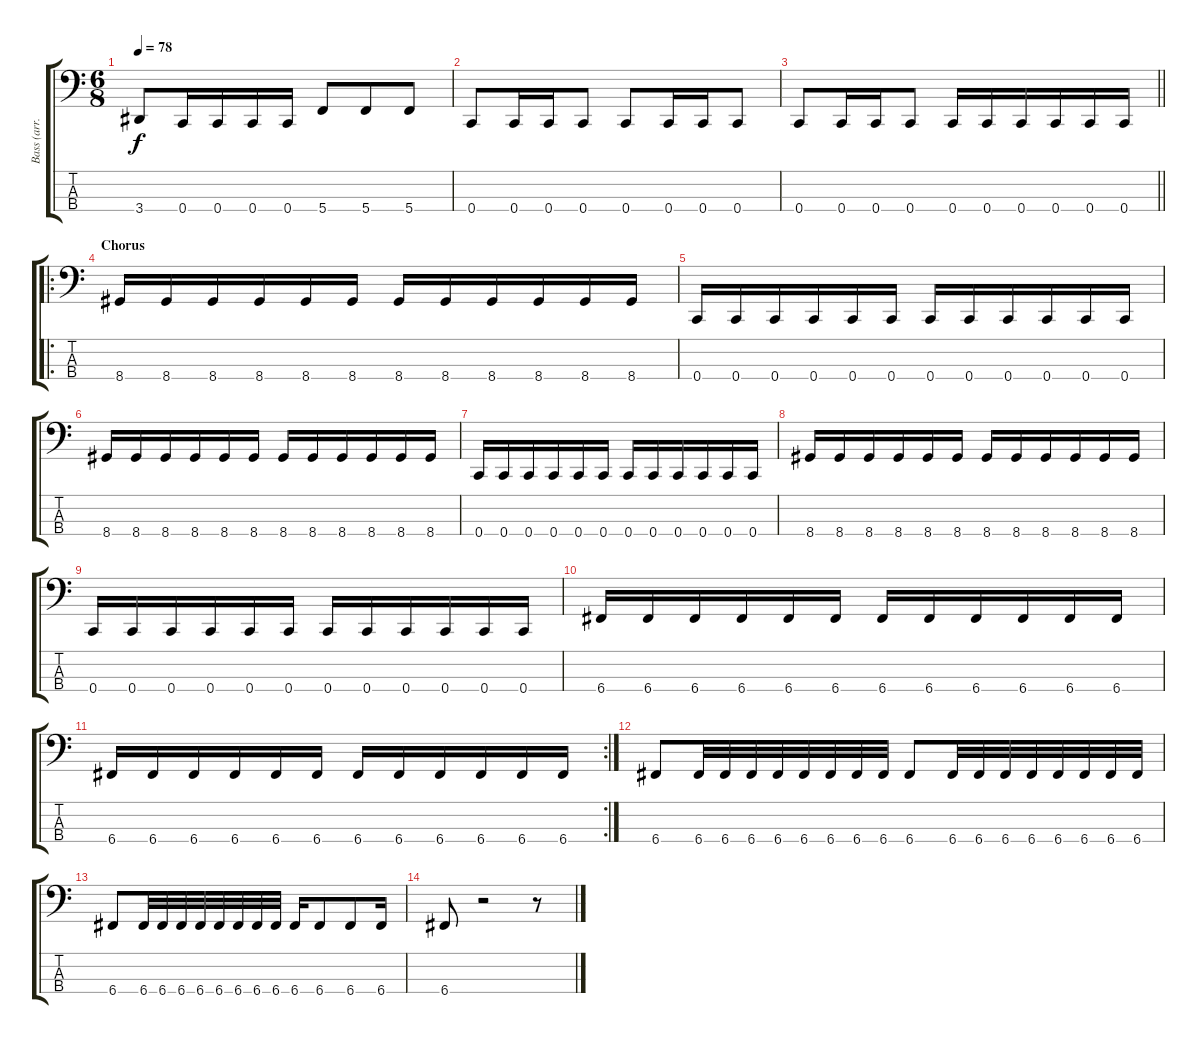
\track ("Bass (arr. 4 string)" "Bass (arr.") {instrument electricbassfinger}
\staff {score tabs}
\tuning (F2 C2 G1 C1) {hide}
\ts (6 8)
\tempo 78
\clef f4
\ks c
3.4.8{dy f} 0.4.16 0.4.16 0.4.16 0.4.16 5.4.8 5.4.8 5.4.8 |
0.4.8 0.4.16 0.4.16 0.4.8 0.4.8 0.4.16 0.4.16 0.4.8 |
\barLineRight lightlight
0.4.8 0.4.16 0.4.16 0.4.8 0.4.16 0.4.16 0.4.16 0.4.16 0.4.16 0.4.16 |
\ro
\section ("" "Chorus")
8.4.16 8.4.16 8.4.16 8.4.16 8.4.16 8.4.16 8.4.16 8.4.16 8.4.16 8.4.16 8.4.16 8.4.16 |
0.4.16 0.4.16 0.4.16 0.4.16 0.4.16 0.4.16 0.4.16 0.4.16 0.4.16 0.4.16 0.4.16 0.4.16 |
8.4.16 8.4.16 8.4.16 8.4.16 8.4.16 8.4.16 8.4.16 8.4.16 8.4.16 8.4.16 8.4.16 8.4.16 |
0.4.16 0.4.16 0.4.16 0.4.16 0.4.16 0.4.16 0.4.16 0.4.16 0.4.16 0.4.16 0.4.16 0.4.16 |
8.4.16 8.4.16 8.4.16 8.4.16 8.4.16 8.4.16 8.4.16 8.4.16 8.4.16 8.4.16 8.4.16 8.4.16 |
0.4.16 0.4.16 0.4.16 0.4.16 0.4.16 0.4.16 0.4.16 0.4.16 0.4.16 0.4.16 0.4.16 0.4.16 |
6.4.16 6.4.16 6.4.16 6.4.16 6.4.16 6.4.16 6.4.16 6.4.16 6.4.16 6.4.16 6.4.16 6.4.16 |
\rc 2
6.4.16 6.4.16 6.4.16 6.4.16 6.4.16 6.4.16 6.4.16 6.4.16 6.4.16 6.4.16 6.4.16 6.4.16 |
6.4.8 6.4.32 6.4.32 6.4.32 6.4.32 6.4.32 6.4.32 6.4.32 6.4.32 6.4.8 6.4.32 6.4.32 6.4.32 6.4.32 6.4.32 6.4.32 6.4.32 6.4.32 |
6.4.8 6.4.32 6.4.32 6.4.32 6.4.32 6.4.32 6.4.32 6.4.32 6.4.32 6.4.16 6.4.8 6.4.8 6.4.16 |
6.4.8 r.2 r.8
